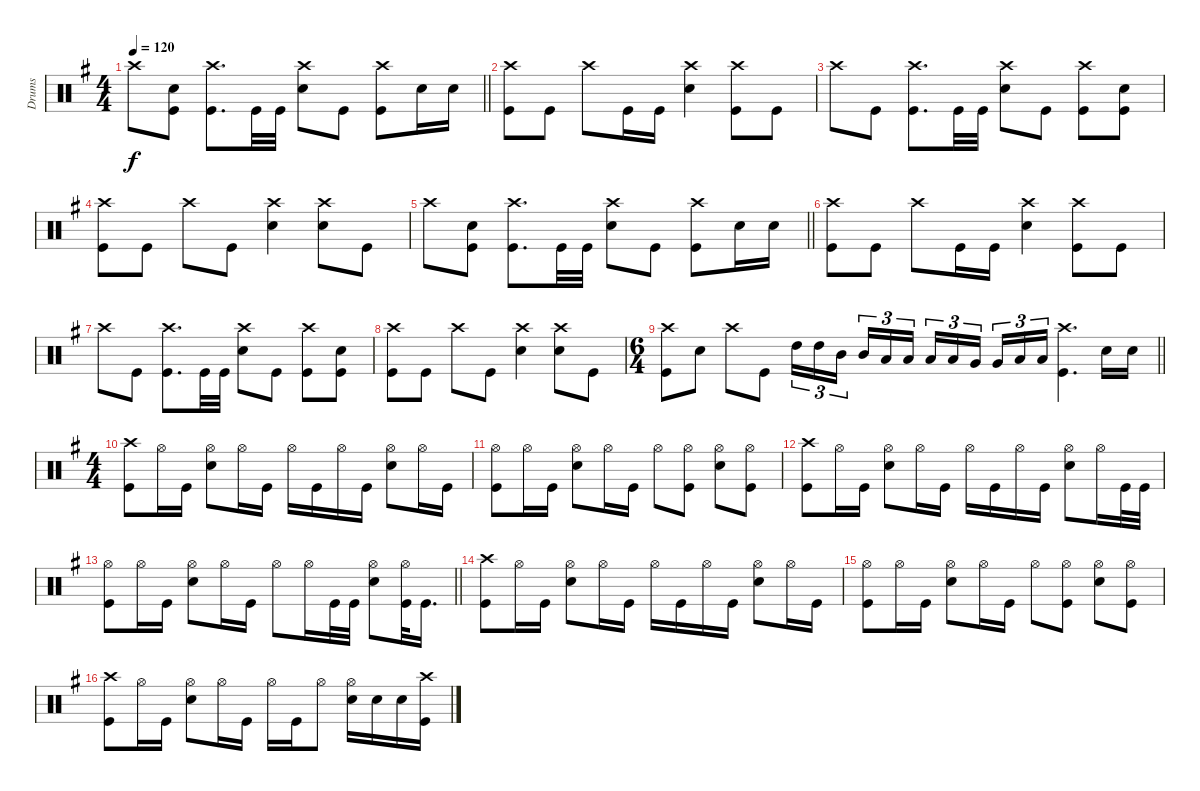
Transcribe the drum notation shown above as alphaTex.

\track ("Drums" "Drums") {instrument percussion}
\staff
\articulation defaults
\ts (4 4)
\tempo 120
\clef neutral
\barLineRight lightlight
\ks eminor "Crash high (hit)".8{dy f}
("Electric Snare (hit)" "Kick (hit)").8 ("Crash high (hit)" "Kick (hit)").8{d} "Kick (hit)".32 "Kick (hit)".32 ("Crash high (hit)" "Electric Snare (hit)").8 "Kick (hit)".8 ("Crash high (hit)" "Kick (hit)").8 "Electric Snare (hit)".16 "Electric Snare (hit)".16 |
("Crash high (hit)" "Kick (hit)").8 "Kick (hit)".8 "Crash high (hit)".8 "Kick (hit)".16 "Kick (hit)".16 ("Crash high (hit)" "Electric Snare (hit)").4 ("Crash high (hit)" "Kick (hit)").8 "Kick (hit)".8 |
"Crash high (hit)".8 "Kick (hit)".8 ("Crash high (hit)" "Kick (hit)").8{d} "Kick (hit)".32 "Kick (hit)".32 ("Crash high (hit)" "Electric Snare (hit)").8 "Kick (hit)".8 ("Crash high (hit)" "Kick (hit)").8 ("Electric Snare (hit)" "Kick (hit)").8 |
("Crash high (hit)" "Kick (hit)").8 "Kick (hit)".8 "Crash high (hit)".8 "Kick (hit)".8 ("Crash high (hit)" "Electric Snare (hit)").4 ("Crash high (hit)" "Electric Snare (hit)").8 "Kick (hit)".8 |
\barLineRight lightlight "Crash high (hit)".8
("Electric Snare (hit)" "Kick (hit)").8 ("Crash high (hit)" "Kick (hit)").8{d} "Kick (hit)".32 "Kick (hit)".32 ("Crash high (hit)" "Electric Snare (hit)").8 "Kick (hit)".8 ("Crash high (hit)" "Kick (hit)").8 "Electric Snare (hit)".16 "Electric Snare (hit)".16 |
("Crash high (hit)" "Kick (hit)").8 "Kick (hit)".8 "Crash high (hit)".8 "Kick (hit)".16 "Kick (hit)".16 ("Crash high (hit)" "Electric Snare (hit)").4 ("Crash high (hit)" "Kick (hit)").8 "Kick (hit)".8 |
"Crash high (hit)".8 "Kick (hit)".8 ("Crash high (hit)" "Kick (hit)").8{d} "Kick (hit)".32 "Kick (hit)".32 ("Crash high (hit)" "Electric Snare (hit)").8 "Kick (hit)".8 ("Crash high (hit)" "Kick (hit)").8 ("Electric Snare (hit)" "Kick (hit)").8 |
("Crash high (hit)" "Kick (hit)").8 "Kick (hit)".8 "Crash high (hit)".8 "Kick (hit)".8 ("Crash high (hit)" "Electric Snare (hit)").4 ("Crash high (hit)" "Electric Snare (hit)").8 "Kick (hit)".8 |
\ts (6 4)
\barLineRight lightlight
("Crash high (hit)" "Kick (hit)").8 "Electric Snare (hit)".8 "Crash high (hit)".8 "Kick (hit)".8 "High Tom (hit)".16{tu (3 2)} "High Tom (hit)".16{tu (3 2)} "Mid Tom (hit)".16{tu (3 2) beam splitsecondary} "Mid Tom (hit)".16{tu (3 2)} "Low Tom (hit)".16{tu (3 2)} "Low Tom (hit)".16{tu (3 2)} "Low Tom (hit)".16{tu (3 2)} "Low Tom (hit)".16{tu (3 2)} "Very Low Tom (hit)".16{tu (3 2) beam splitsecondary} "Very Low Tom (hit)".16{tu (3 2)} "Low Floor Tom (hit)".16{tu (3 2)} "Low Floor Tom (hit)".16{tu (3 2)} ("Crash high (hit)" "Kick (hit)").4{d} "Electric Snare (hit)".16 "Electric Snare (hit)".16 |
\ts (4 4)
\section ("" "")
("Crash high (hit)" "Kick (hit)").8 "Hi-Hat (open)".16 "Kick (hit)".16 ("Hi-Hat (open)" "Electric Snare (hit)").8 "Hi-Hat (open)".16 "Kick (hit)".16 "Hi-Hat (open)".16 "Kick (hit)".16 "Hi-Hat (open)".16 "Kick (hit)".16 ("Hi-Hat (open)" "Electric Snare (hit)").8 "Hi-Hat (open)".16 "Kick (hit)".16 |
("Hi-Hat (open)" "Kick (hit)").8 "Hi-Hat (open)".16 "Kick (hit)".16 ("Hi-Hat (open)" "Electric Snare (hit)").8 "Hi-Hat (open)".16 "Kick (hit)".16 "Hi-Hat (open)".8 ("Hi-Hat (open)" "Kick (hit)").8 ("Hi-Hat (open)" "Electric Snare (hit)").8 ("Hi-Hat (open)" "Kick (hit)").8 |
("Crash high (hit)" "Kick (hit)").8 "Hi-Hat (open)".16 "Kick (hit)".16 ("Hi-Hat (open)" "Electric Snare (hit)").8 "Hi-Hat (open)".16 "Kick (hit)".16 "Hi-Hat (open)".16 "Kick (hit)".16 "Hi-Hat (open)".16 "Kick (hit)".16 ("Hi-Hat (open)" "Electric Snare (hit)").8 "Hi-Hat (open)".16 "Kick (hit)".32 "Kick (hit)".32 |
\barLineRight lightlight
("Hi-Hat (open)" "Kick (hit)").8 "Hi-Hat (open)".16 "Kick (hit)".16 ("Hi-Hat (open)" "Electric Snare (hit)").8 "Hi-Hat (open)".16 "Kick (hit)".16 "Hi-Hat (open)".8 "Hi-Hat (open)".16 "Kick (hit)".32 "Kick (hit)".32 ("Hi-Hat (open)" "Electric Snare (hit)").8 ("Hi-Hat (open)" "Kick (hit)").32 "Kick (hit)".16{d} |
("Crash high (hit)" "Kick (hit)").8 "Hi-Hat (open)".16 "Kick (hit)".16 ("Hi-Hat (open)" "Electric Snare (hit)").8 "Hi-Hat (open)".16 "Kick (hit)".16 "Hi-Hat (open)".16 "Kick (hit)".16 "Hi-Hat (open)".16 "Kick (hit)".16 ("Hi-Hat (open)" "Electric Snare (hit)").8 "Hi-Hat (open)".16 "Kick (hit)".16 |
("Hi-Hat (open)" "Kick (hit)").8 "Hi-Hat (open)".16 "Kick (hit)".16 ("Hi-Hat (open)" "Electric Snare (hit)").8 "Hi-Hat (open)".16 "Kick (hit)".16 "Hi-Hat (open)".8 ("Hi-Hat (open)" "Kick (hit)").8 ("Hi-Hat (open)" "Electric Snare (hit)").8 ("Hi-Hat (open)" "Kick (hit)").8 |
("Crash high (hit)" "Kick (hit)").8 "Hi-Hat (open)".16 "Kick (hit)".16 ("Hi-Hat (open)" "Electric Snare (hit)").8 "Hi-Hat (open)".16 "Kick (hit)".16 "Hi-Hat (open)".16 "Kick (hit)".16 "Hi-Hat (open)".8 ("Hi-Hat (open)" "Electric Snare (hit)").16 "Electric Snare (hit)".16 "Electric Snare (hit)".16 ("Crash high (hit)" "Kick (hit)").16
